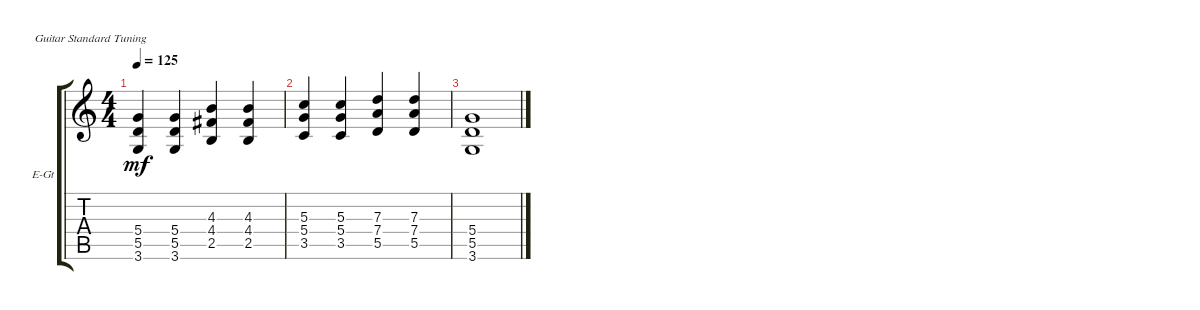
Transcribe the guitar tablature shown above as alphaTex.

\defaultSystemsLayout 4
\bracketExtendMode groupsimilarinstruments
\firstSystemTrackNameOrientation horizontal
\otherSystemsTrackNameOrientation horizontal
\track ("Rhythm" "E-Gt") {instrument distortionguitar}
\staff {score tabs}
\tuning (E4 B3 G3 D3 A2 E2)
\ts (4 4)
\tempo 125
\clef g2
\ks c
(3.6 5.5 5.4).4{dy mf} (3.6 5.5 5.4).4 (2.5 4.4 4.3).4 (2.5 4.4 4.3).4 |
(3.5 5.4 5.3).4 (3.5 5.4 5.3).4 (5.5 7.4 7.3).4 (5.5 7.4 7.3).4 |
(3.6 5.5 5.4).1
